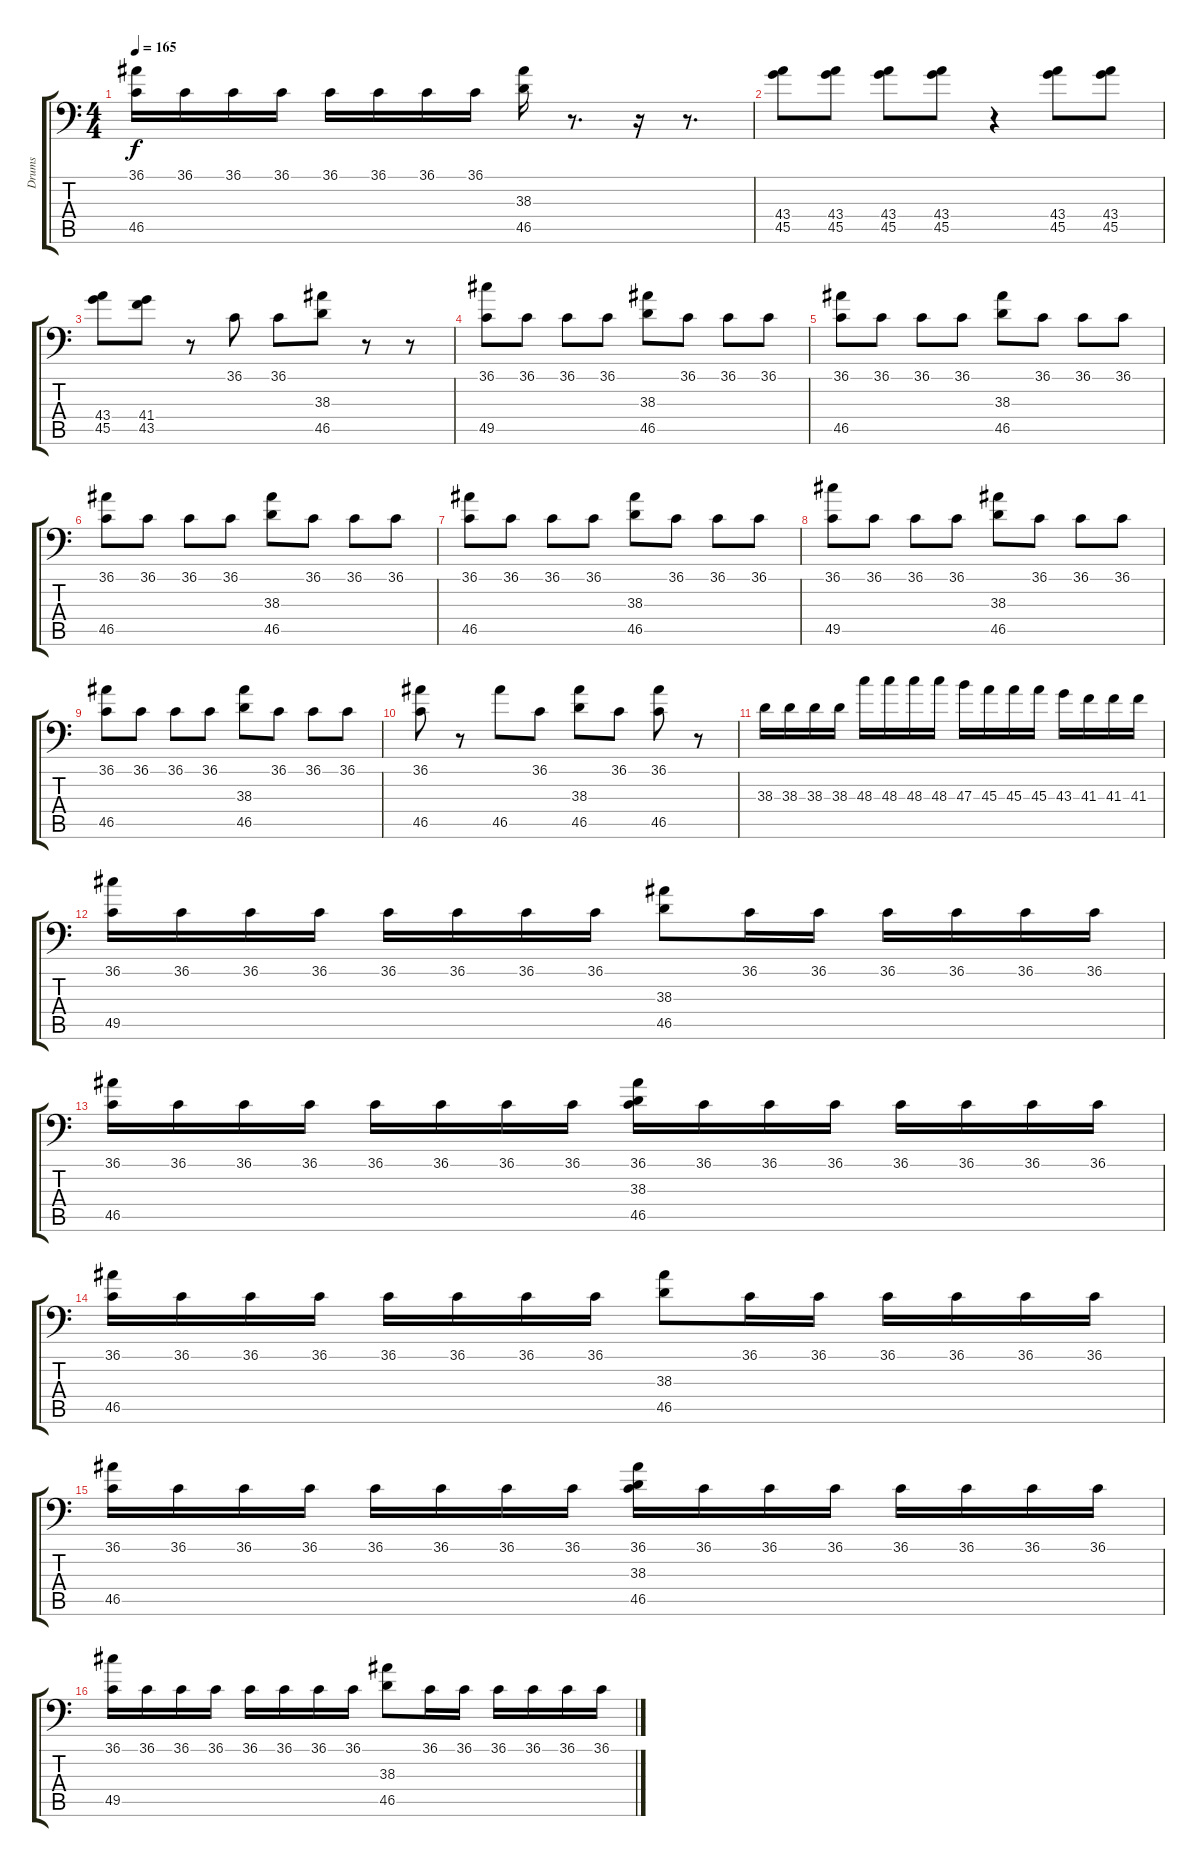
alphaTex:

\track ("Drums" "Drums") {instrument acousticgrandpiano}
\staff {score tabs}
\tuning (C-1 C-1 C-1 C-1 C-1 C-1) {hide}
\ts (4 4)
\tempo 165
\clef f4
\ks c
(36.1 46.5).16{dy f} 36.1.16 36.1.16 36.1.16 36.1.16 36.1.16 36.1.16 36.1.16 (38.3 46.5).16 r.8{d} r.16 r.8{d} |
(43.4 45.5).8 (43.4 45.5).8 (43.4 45.5).8 (43.4 45.5).8 r.4 (43.4 45.5).8 (43.4 45.5).8 |
(43.4 45.5).8 (41.4 43.5).8 r.8 36.1.8 36.1.8 (38.3 46.5).8 r.8 r.8 |
(36.1 49.5).8 36.1.8 36.1.8 36.1.8 (38.3 46.5).8 36.1.8 36.1.8 36.1.8 |
(36.1 46.5).8 36.1.8 36.1.8 36.1.8 (38.3 46.5).8 36.1.8 36.1.8 36.1.8 |
(36.1 46.5).8 36.1.8 36.1.8 36.1.8 (38.3 46.5).8 36.1.8 36.1.8 36.1.8 |
(36.1 46.5).8 36.1.8 36.1.8 36.1.8 (38.3 46.5).8 36.1.8 36.1.8 36.1.8 |
(36.1 49.5).8 36.1.8 36.1.8 36.1.8 (38.3 46.5).8 36.1.8 36.1.8 36.1.8 |
(36.1 46.5).8 36.1.8 36.1.8 36.1.8 (38.3 46.5).8 36.1.8 36.1.8 36.1.8 |
(36.1 46.5).8 r.8 46.5.8 36.1.8 (38.3 46.5).8 36.1.8 (36.1 46.5).8 r.8 |
38.3.16 38.3.16 38.3.16 38.3.16 48.3.16 48.3.16 48.3.16 48.3.16 47.3.16 45.3.16 45.3.16 45.3.16 43.3.16 41.3.16 41.3.16 41.3.16 |
(36.1 49.5).16 36.1.16 36.1.16 36.1.16 36.1.16 36.1.16 36.1.16 36.1.16 (38.3 46.5).8 36.1.16 36.1.16 36.1.16 36.1.16 36.1.16 36.1.16 |
(36.1 46.5).16 36.1.16 36.1.16 36.1.16 36.1.16 36.1.16 36.1.16 36.1.16 (36.1 38.3 46.5).16 36.1.16 36.1.16 36.1.16 36.1.16 36.1.16 36.1.16 36.1.16 |
(36.1 46.5).16 36.1.16 36.1.16 36.1.16 36.1.16 36.1.16 36.1.16 36.1.16 (38.3 46.5).8 36.1.16 36.1.16 36.1.16 36.1.16 36.1.16 36.1.16 |
(36.1 46.5).16 36.1.16 36.1.16 36.1.16 36.1.16 36.1.16 36.1.16 36.1.16 (36.1 38.3 46.5).16 36.1.16 36.1.16 36.1.16 36.1.16 36.1.16 36.1.16 36.1.16 |
(36.1 49.5).16 36.1.16 36.1.16 36.1.16 36.1.16 36.1.16 36.1.16 36.1.16 (38.3 46.5).8 36.1.16 36.1.16 36.1.16 36.1.16 36.1.16 36.1.16
